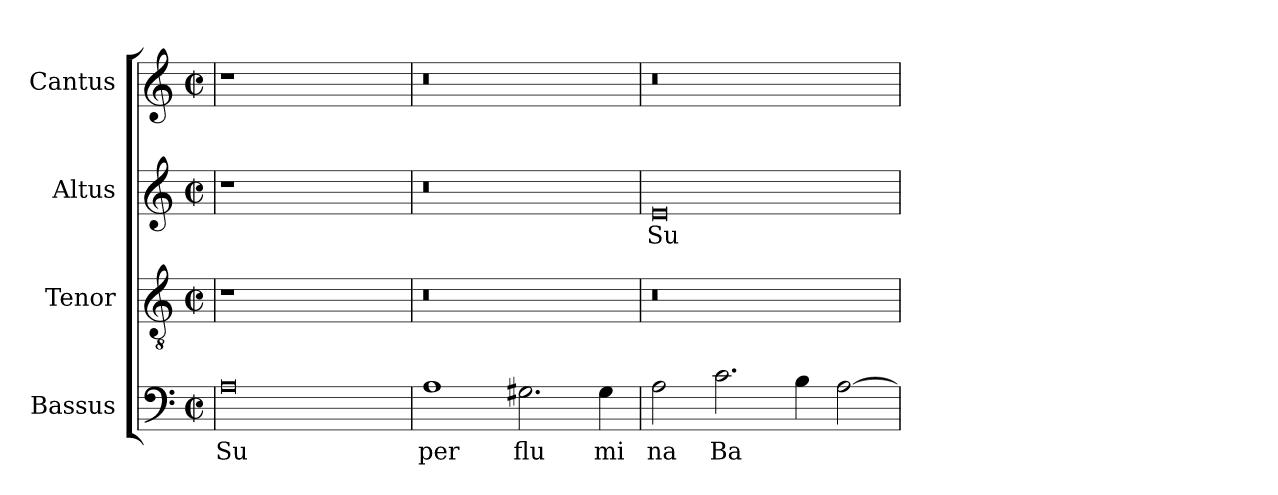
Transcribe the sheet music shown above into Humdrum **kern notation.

**kern	**text	**kern	**kern	**text	**kern
*part4	*part4	*part3	*part2	*part2	*part1
*staff4	*staff4	*staff3	*staff2	*staff2	*staff1
*I"Bassus	*	*I"Tenor	*I"Altus	*	*I"Cantus
!!LO:PB:g=z
*stria5	*	*stria5	*stria5	*	*stria5
*clefF4	*	*clefGv2	*clefG2	*	*clefG2
*M2/2	*	*M2/2	*M2/2	*	*M2/2
*met(c|)	*	*met(c|)	*met(c|)	*	*met(c|)
=1	=1!	=1	=1	=1!	=1!
!	!LO:LY:b:cj	!	!	!	!
0A	Su	1r	1r	.	1r
.	.	1ryy	1ryy	.	1ryy
=2	=2	=2	=2	=2	=2
!	!LO:LY:b:cj	!	!	!	!
1A	per	0r	0r	.	0r
!	!LO:LY:b:cj	!	!	!	!
2.G#X\	flu	.	.	.	.
!	!LO:LY:b:cj	!	!	!	!
4G#\	mi	.	.	.	.
=3	=3	=3	=3	=3	=3
!	!LO:LY:b:cj	!	!	!LO:LY:b:cj	!
2A\	na	0r	0e	Su	0r
!	!LO:LY:b	!	!	!	!
2.c\	Ba	.	.	.	.
4B\	.	.	.	.	.
[>2A\	.	.	.	.	.
=	=	=	=	=	=
*-	*-	*-	*-	*-	*-
